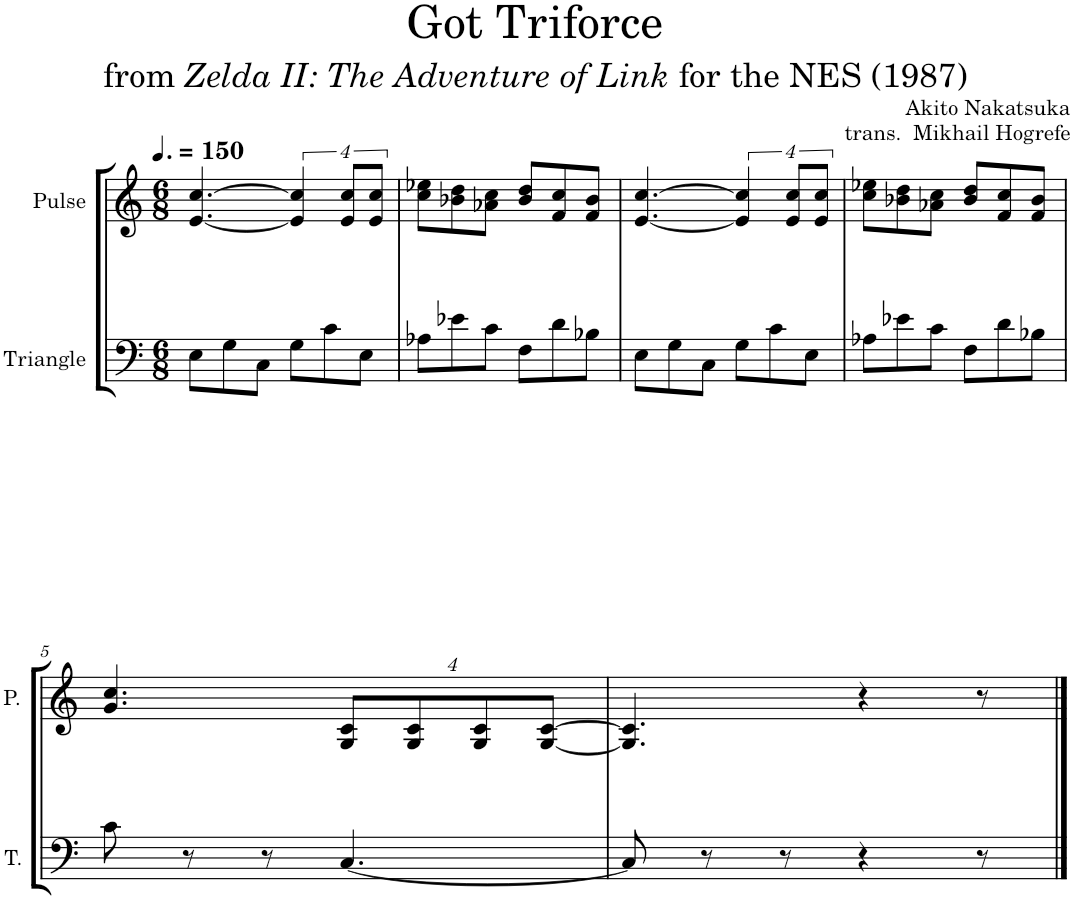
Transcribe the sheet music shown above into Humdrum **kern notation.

**kern	**kern
*part2	*part1
*staff2	*staff1
*I"Triangle	*I"Pulse
*I'T.	*I'P.
*clefF4	*clefG2
*k[]	*k[]
*M6/8	*M6/8
*MM225	*MM225
=1	=1
8E\L	[4.e/ [4.cc/
8G\	.
8C\J	.
8G\L	16%3e/] 16%3cc/]
8c\	.
.	32%3e/ 32%3cc/L
8E\J	.
.	32%3e/ 32%3cc/J
=2	=2
8A-X\L	8cc\ 8ee-X\L
8e-X\	8b-X\ 8dd\
8c\J	8a-X\ 8cc\J
8F\L	8b-/ 8dd/L
8d\	8f/ 8cc/
8B-X\J	8f/ 8b-/J
=3	=3
8E\L	[4.e/ [4.cc/
8G\	.
8C\J	.
8G\L	16%3e/] 16%3cc/]
8c\	.
.	32%3e/ 32%3cc/L
8E\J	.
.	32%3e/ 32%3cc/J
=4	=4
8A-X\L	8cc\ 8ee-X\L
8e-X\	8b-X\ 8dd\
8c\J	8a-X\ 8cc\J
8F\L	8b-/ 8dd/L
8d\	8f/ 8cc/
8B-X\J	8f/ 8b-/J
!!LO:LB:g=z
=5	=5
8c\	4.g/ 4.cc/
8r	.
8r	.
*	*Xbrackettup
[4.C/	32%3G/ 32%3c/L
.	32%3G/ 32%3c/
.	32%3G/ 32%3c/
.	[32%3G/ [32%3c/J
=6	=6
8C/]	4.G/] 4.c/]
8r	.
8r	.
4r	4r
8r	8r
==	==
*-	*-
